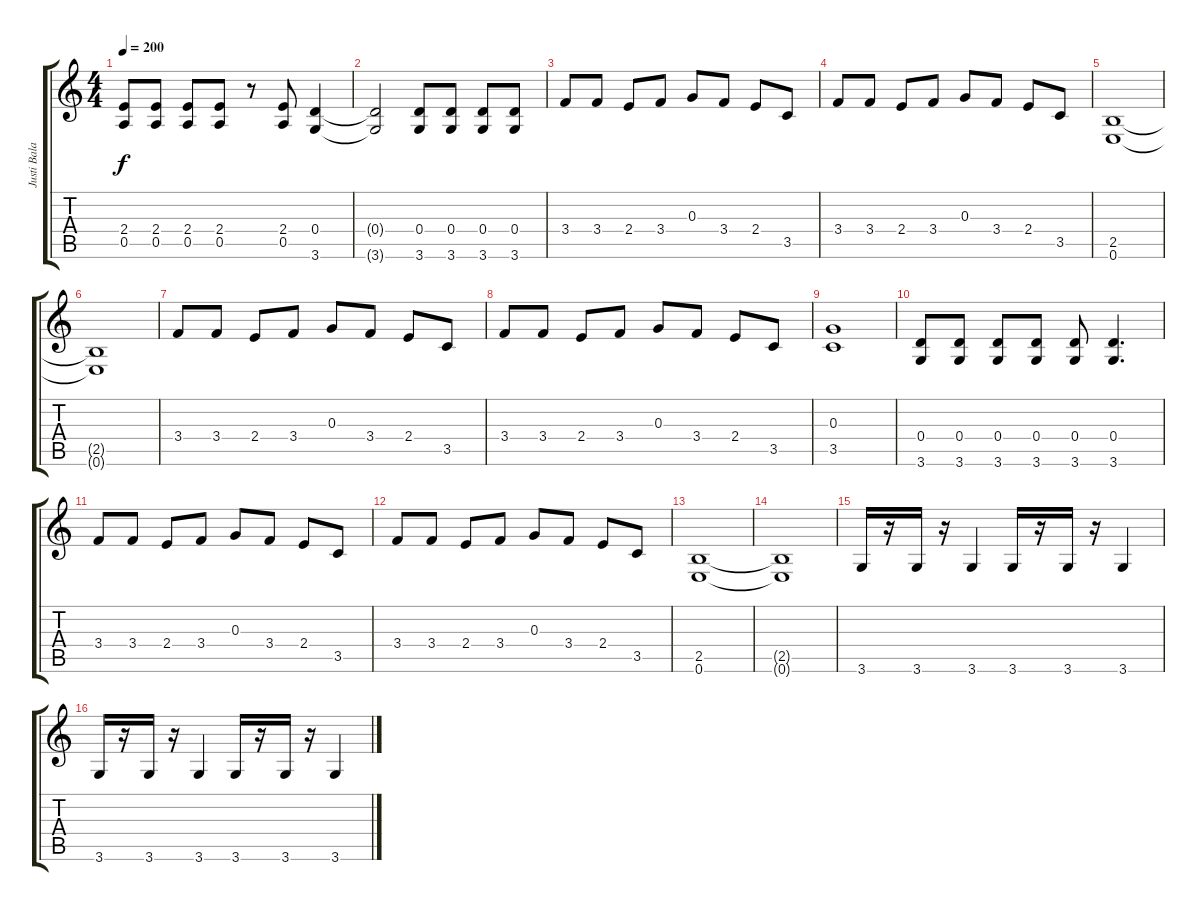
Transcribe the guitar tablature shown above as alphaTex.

\track ("Justi Bala" "Justi Bala") {instrument distortionguitar}
\staff {score tabs}
\tuning (E4 B3 G3 D3 A2 E2) {hide}
\ts (4 4)
\tempo 200
\clef g2
\ks c
(2.4 0.5).8{dy f} (2.4 0.5).8 (2.4 0.5).8 (2.4 0.5).8 r.8 (2.4 0.5).8 (0.4 3.6).4 |
(0.4{t} 3.6{t}).2 (0.4 3.6).8 (0.4 3.6).8 (0.4 3.6).8 (0.4 3.6).8 |
3.4.8 3.4.8 2.4.8 3.4.8 0.3.8 3.4.8 2.4.8 3.5.8 |
3.4.8 3.4.8 2.4.8 3.4.8 0.3.8 3.4.8 2.4.8 3.5.8 |
(2.5 0.6).1 |
(2.5{t} 0.6{t}).1 |
3.4.8 3.4.8 2.4.8 3.4.8 0.3.8 3.4.8 2.4.8 3.5.8 |
3.4.8 3.4.8 2.4.8 3.4.8 0.3.8 3.4.8 2.4.8 3.5.8 |
(0.3 3.5).1 |
(0.4 3.6).8 (0.4 3.6).8 (0.4 3.6).8 (0.4 3.6).8 (0.4 3.6).8 (0.4 3.6).4{d} |
3.4.8 3.4.8 2.4.8 3.4.8 0.3.8 3.4.8 2.4.8 3.5.8 |
3.4.8 3.4.8 2.4.8 3.4.8 0.3.8 3.4.8 2.4.8 3.5.8 |
(2.5 0.6).1 |
(2.5{t} 0.6{t}).1 |
3.6.16 r.16 3.6.16 r.16 3.6.4 3.6.16 r.16 3.6.16 r.16 3.6.4 |
3.6.16 r.16 3.6.16 r.16 3.6.4 3.6.16 r.16 3.6.16 r.16 3.6.4
